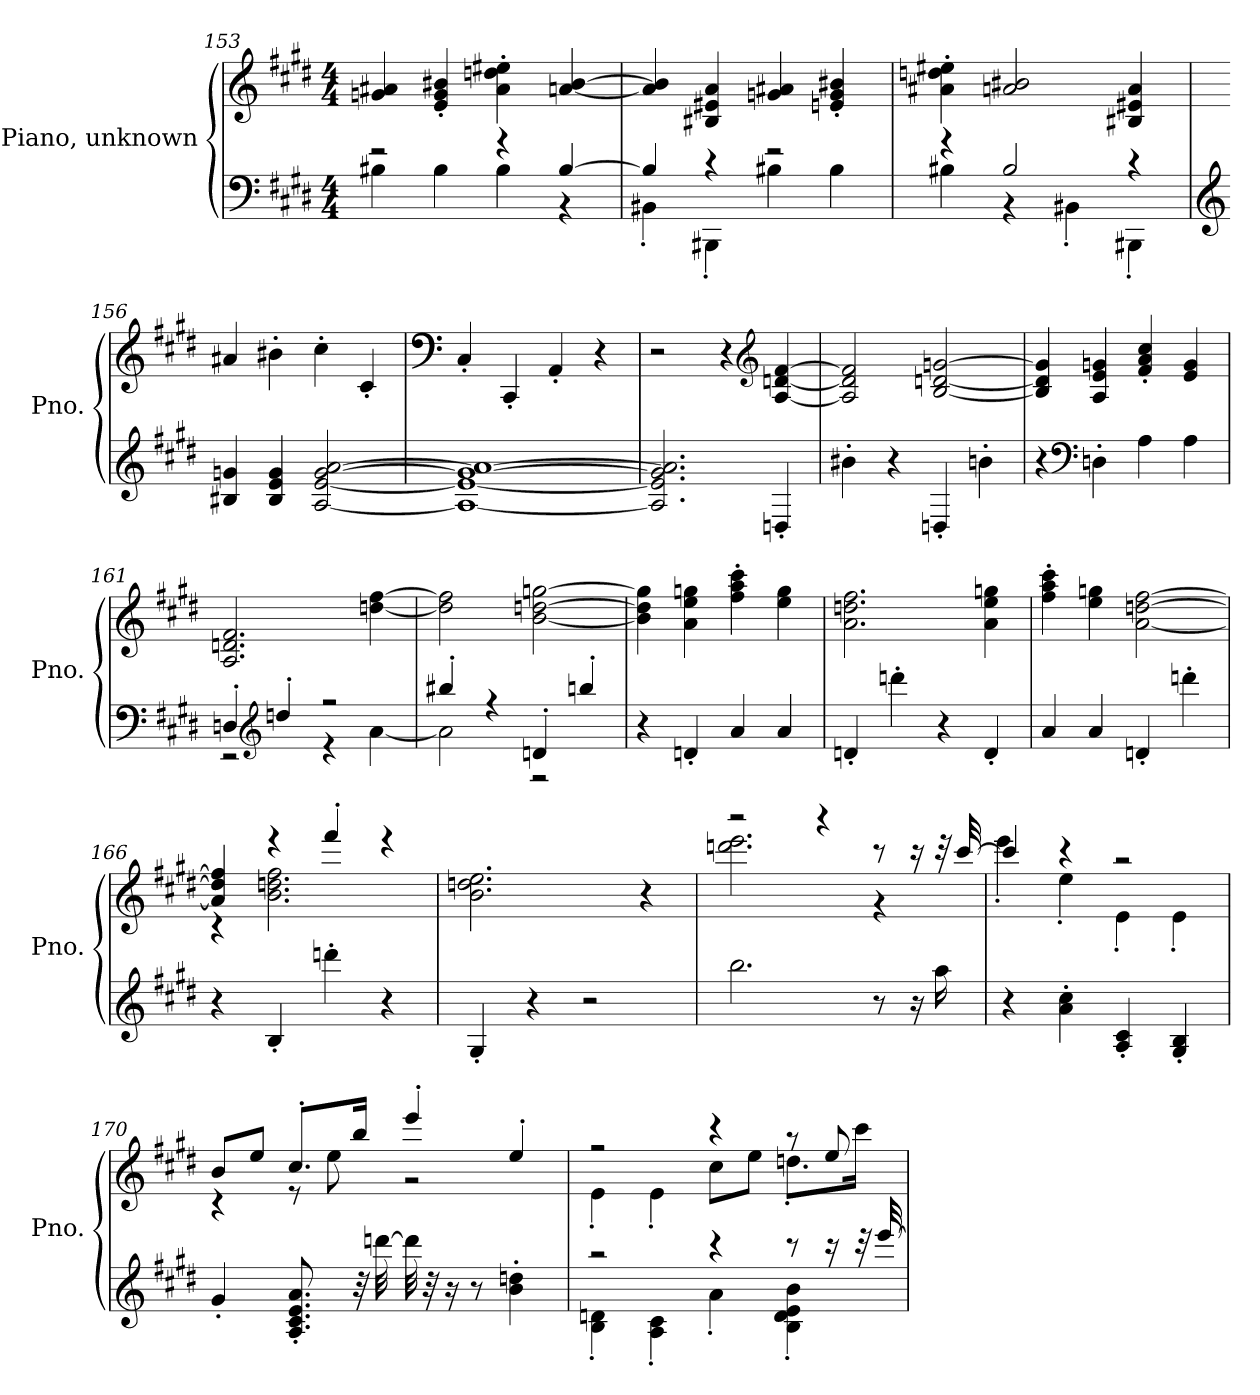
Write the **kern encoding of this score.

**kern	**kern
*part1	*part1
*staff2	*staff1
*I"Piano, unknown	*
*I'Pno.	*
!!LO:LB:g=z
*clefF4	*clefG2
*k[f#c#g#d#]	*k[f#c#g#d#]
*M4/4	*M4/4
=153	=153
*^	*
2r	4B#X\	4gn/ 4a#X/
.	4B#\	4e/' 4g/' 4b#X/'
4r	4B#\	4a#\' 4ddn\' 4ee#X\'
[4B#/	4r	[4an/ [4b#/
=154	=154	=154
4B#/]	4BB#X'\	4a/] 4b#/]
4r	4BBB#X'\	4B#X/ 4e#X/ 4a/
2r	4B#X\	4gn/ 4a#X/
.	4B#\	4en/' 4g/' 4b#X/'
=155	=155	=155
4r	4B#X\	4a#X\' 4ddn\' 4ee#X\'
2B#/	4r	2an/ 2b#X/
.	4BB#X'\	.
4r	4BBB#X'\	4B#X/ 4e#X/ 4a/
*v	*v	*
=156	=156
*clefG2	*
4B#X/ 4gn/	4a#X/
4B#/ 4e/ 4g/	4b#X'\
[2A/ [2e/ [2g/ [2a/	4cc#'\
.	4c#'/
!!LO:LB:g=z
=157	=157
*	*clefF4
1A_ 1e_ 1g_ 1a_	4C#'/
.	4CC#'/
.	4AA'/
.	4r
=158	=158
2.A/] 2.e/] 2.g/] 2.a/]	2r
.	4r
*	*clefG2
4Dn'/	[4A/ [4dn/ [4f#/
=159	=159
4b#X'\	2A/] 2d/] 2f#/]
4r	.
4Dn'/	[2B/ [2dn/ [2gn/
4bn'\	.
=160	=160
4r	4B/] 4d/] 4g/]
*clefF4	*
4Dn'\	4A/ 4e/ 4gn/
4A\	4f#/' 4a/' 4cc#/'
4A\	4e/ 4g/
=161	=161
*^	*
4Dn'/	2r	2.A/ 2.dn/ 2.f#/
*clefG2	*	*
4ddn'/	.	.
2r	4r	.
.	[4a\	[4ddn\ [4ff#\
=162	=162	=162
4bb#X'/	2a\]	2dd\] 2ff#\]
4r	.	.
4dn'/	2r	[2b\ [2ddn\ [2ggn\
4bbn'/	.	.
*v	*v	*
!!LO:LB:g=z
=163	=163
4r	4b\] 4dd\] 4gg\]
4dn'/	4a\ 4ee\ 4ggn\
4a/	4ff#\' 4aa\' 4ccc#\'
4a/	4ee\ 4gg\
=164	=164
4dn'/	2.a\ 2.ddn\ 2.ff#\
4dddn'\	.
4r	.
4d'/	4a\ 4ee\ 4ggn\
=165	=165
4a/	4ff#\' 4aa\' 4ccc#\'
4a/	4ee\ 4ggn\
4dn'/	[2a\ [2ddn\ [2ff#\
4dddn'\	.
=166	=166
*	*^
4r	4a/] 4dd/] 4ff#/]	4r
4B'/	4r	2.b\ 2.ddn\ 2.ff#\
4dddn'\	4fff#'/	.
4r	4r	.
*	*v	*v
=167	=167
4G#'/	2.b\ 2.ddn\ 2.ee\
4r	.
2r	.
.	4r
=168	=168
*	*^
2.bb\	2r	2.dddn\ 2.eee\
.	4r	.
8r	8r	4r
16r	16r	.
16aa\	32r	.
.	[32ccc#/	.
=169	=169	=169
4r	4ccc#/]	4eee'\
4a\' 4cc#\'	4r	4ee'\
4A/' 4c#/'	2r	4e'\
4G#/' 4B/'	.	4e'\
!!LO:LB:g=z	!!
=170	=170	=170
4g#'/	8b/L	4r
.	8ee/J	.
8.A/' 8.c#/' 8.e/' 8.a/'	8.cc#'/L	8r
.	.	8ee\
32r	16bb/Jk	.
[32dddn\	.	.
32ddd\]	4eee'/	2r
32r	.	.
16r	.	.
8r	.	.
4b\' 4ddn\'	4ee'/	.
=171	=171	=171
*^	*	*
2r	4B\' 4dn\'	2r	4e'\
.	4A\' 4c#\'	.	4e'\
4r	4a'\	4r	8cc#\L
.	.	.	8ee\J
8r	4B\' 4d\' 4e\' 4b\'	8r	8.ddn'\L
16r	.	8ee/	.
32r	.	.	16ccc#\Jk
[32eee/	.	.	.
*v	*v	*	*
*	*v	*v
=	=
*-	*-
